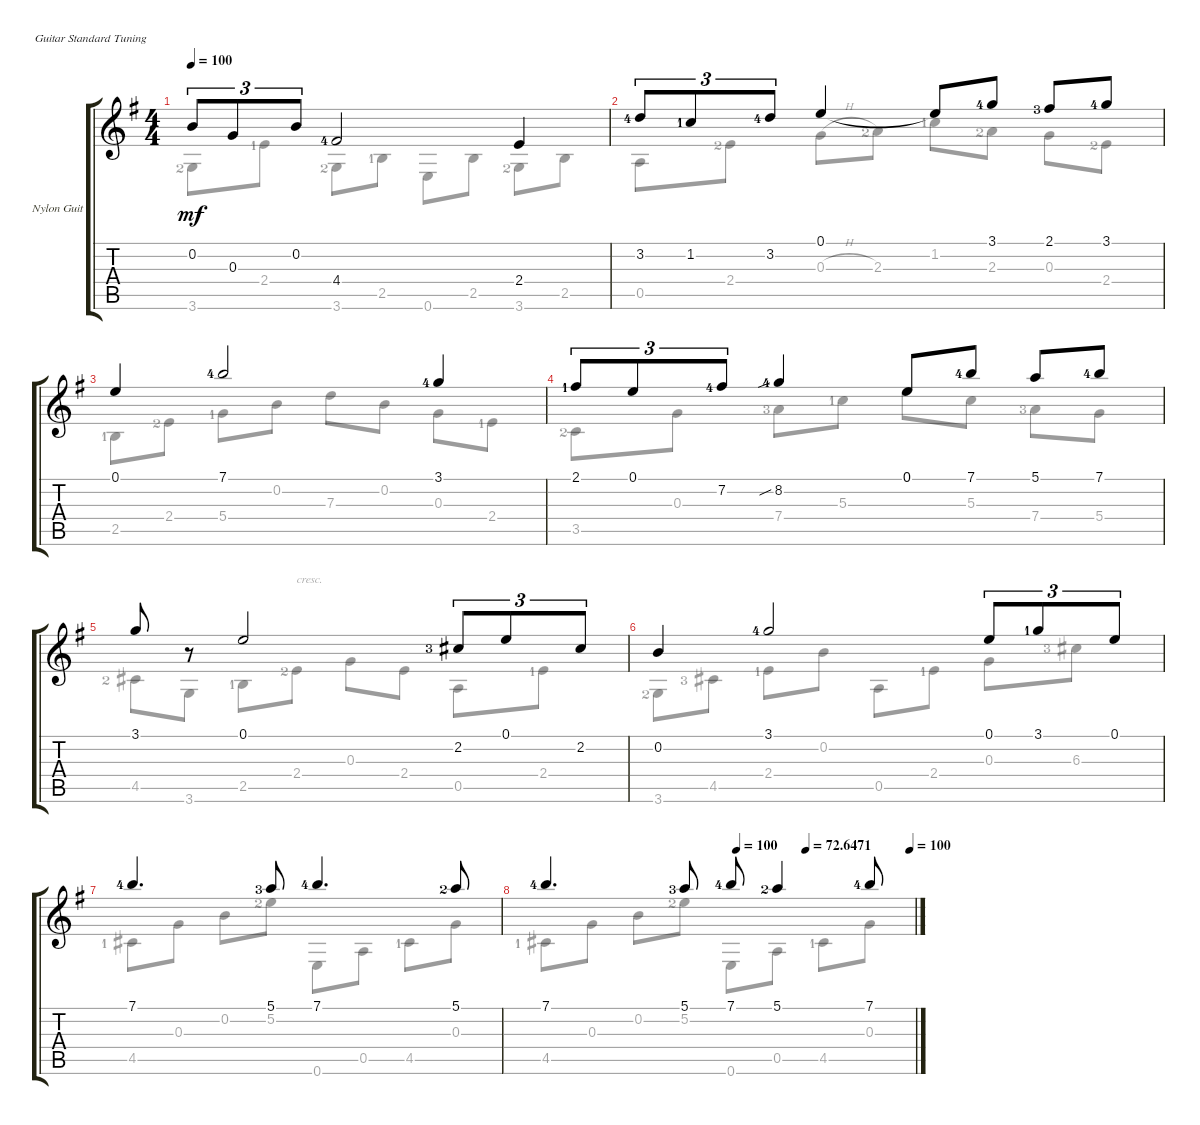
\defaultSystemsLayout 4
\bracketExtendMode groupsimilarinstruments
\firstSystemTrackNameOrientation horizontal
\otherSystemsTrackNameOrientation horizontal
\track ("Nylon Guitar" "Nylon Guit") {instrument acousticguitarsteel}
\staff {score tabs}
\tuning (E4 B3 G3 D3 A2 E2)
\voice
\ts (4 4)
\tempo 100
\clef g2
\ks g
0.2.8{tu (3 2) dy mf} 0.3.8{tu (3 2)} 0.2.8{tu (3 2)} 4.4{lf 5}.2 2.4.4 |
3.2{lf 5}.8{tu (3 2)} 1.2{lf 2}.8{tu (3 2)} 3.2{lf 5}.8{tu (3 2)} 0.1.4 0.1{t}.8 3.1{lf 5}.8 2.1{lf 4}.8 3.1{lf 5}.8 |
0.1.4 7.1{lf 5}.2 3.1{lf 5}.4 |
2.1{lf 2}.8{tu (3 2)} 0.1.8{tu (3 2)} 7.2{lf 5}.8{tu (3 2)} 8.2{sib lf 5}.4 0.1.8 7.1{lf 5}.8 5.1.8 7.1{lf 5}.8 |
3.1.8 r.8 0.1.2 2.2{lf 4}.8{tu (3 2)} 0.1.8{tu (3 2)} 2.2.8{tu (3 2)} |
0.2.4 3.1{lf 5}.2 0.1.8{tu (3 2)} 3.1{lf 2}.8{tu (3 2)} 0.1.8{tu (3 2)} |
7.1{lf 5}.4{d} 5.1{lf 4}.8 7.1{lf 5}.4{d} 5.1{lf 3}.8 |
\tempo (100 0.51875)
\tempo (72.6471 0.70625)
\tempo (100 0.9875)
7.1{lf 5}.4{d} 5.1{lf 4}.8 7.1{lf 5}.8 5.1{lf 3}.4 7.1{lf 5}.8
\voice
\clef g2
\ottava regular
\simile none
\ks g
3.6{lf 3}.8{dy mf} 2.4{lf 2}.8 3.6{lf 3}.8 2.5{lf 2}.8 0.6.8 2.5.8 3.6{lf 3}.8 2.5.8 |
0.5.8 2.4{lf 3}.8 0.3{h}.8 2.3{lf 3}.8 1.2{lf 2}.8 2.3{lf 3}.8 0.3.8 2.4{lf 3}.8 |
2.5{lf 2}.8 2.4{lf 3}.8 5.4{lf 2}.8 0.2.8 7.3.8 0.2.8 0.3.8 2.4{lf 2}.8 |
3.5{lf 3}.8 0.3.8 7.4{lf 4}.8 5.3{lf 2}.8 0.1.8 5.3.8 7.4{lf 4}.8 5.4.8 |
4.5{lf 3}.8 3.6.8 2.5{lf 2}.8 2.4{lf 3}.8{txt "cresc."} 0.3.8 2.4.8 0.5.8 2.4{lf 2}.8 |
3.6{lf 3}.8 4.5{lf 4}.8 2.4{lf 2}.8 0.2.8 0.5.8 2.4{lf 2}.8 0.3.8 6.3{lf 4}.8 |
4.5{lf 2}.8 0.3.8 0.2.8 5.2{lf 3}.8 0.6.8 0.5.8 4.5{lf 2}.8 0.3.8 |
4.5{lf 2}.8 0.3.8 0.2.8 5.2{lf 3}.8 0.6.8 0.5.8 4.5{lf 2}.8 0.3.8
